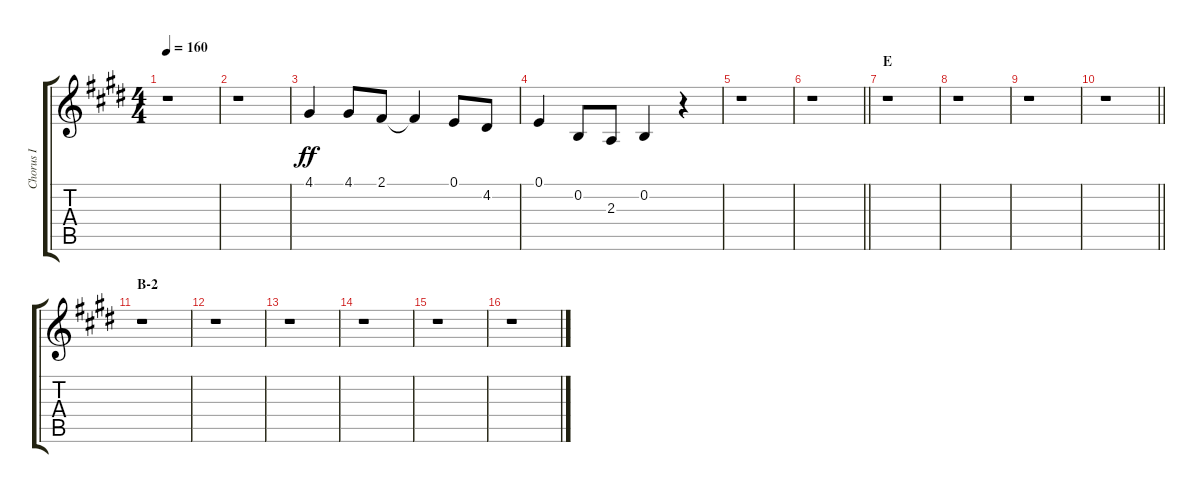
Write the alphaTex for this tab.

\track ("Chorus I" "Chorus I") {instrument voiceoohs}
\staff {score tabs}
\tuning (E4 B3 G3 D3 A2 E2) {hide}
\ts (4 4)
\tempo 160
\clef g2
\ks e
r.1{dy ff} |
r.1 |
4.1.4 4.1.8 2.1.8 2.1{t}.4 0.1.8 4.2.8 |
0.1.4 0.2.8 2.3.8 0.2.4 r.4 |
r.1 |
\barLineRight lightlight
r.1 |
\section ("" "E")
r.1 |
r.1 |
r.1 |
\barLineRight lightlight
r.1 |
\section ("" "B-2")
r.1 |
r.1 |
r.1 |
r.1 |
r.1 |
r.1
